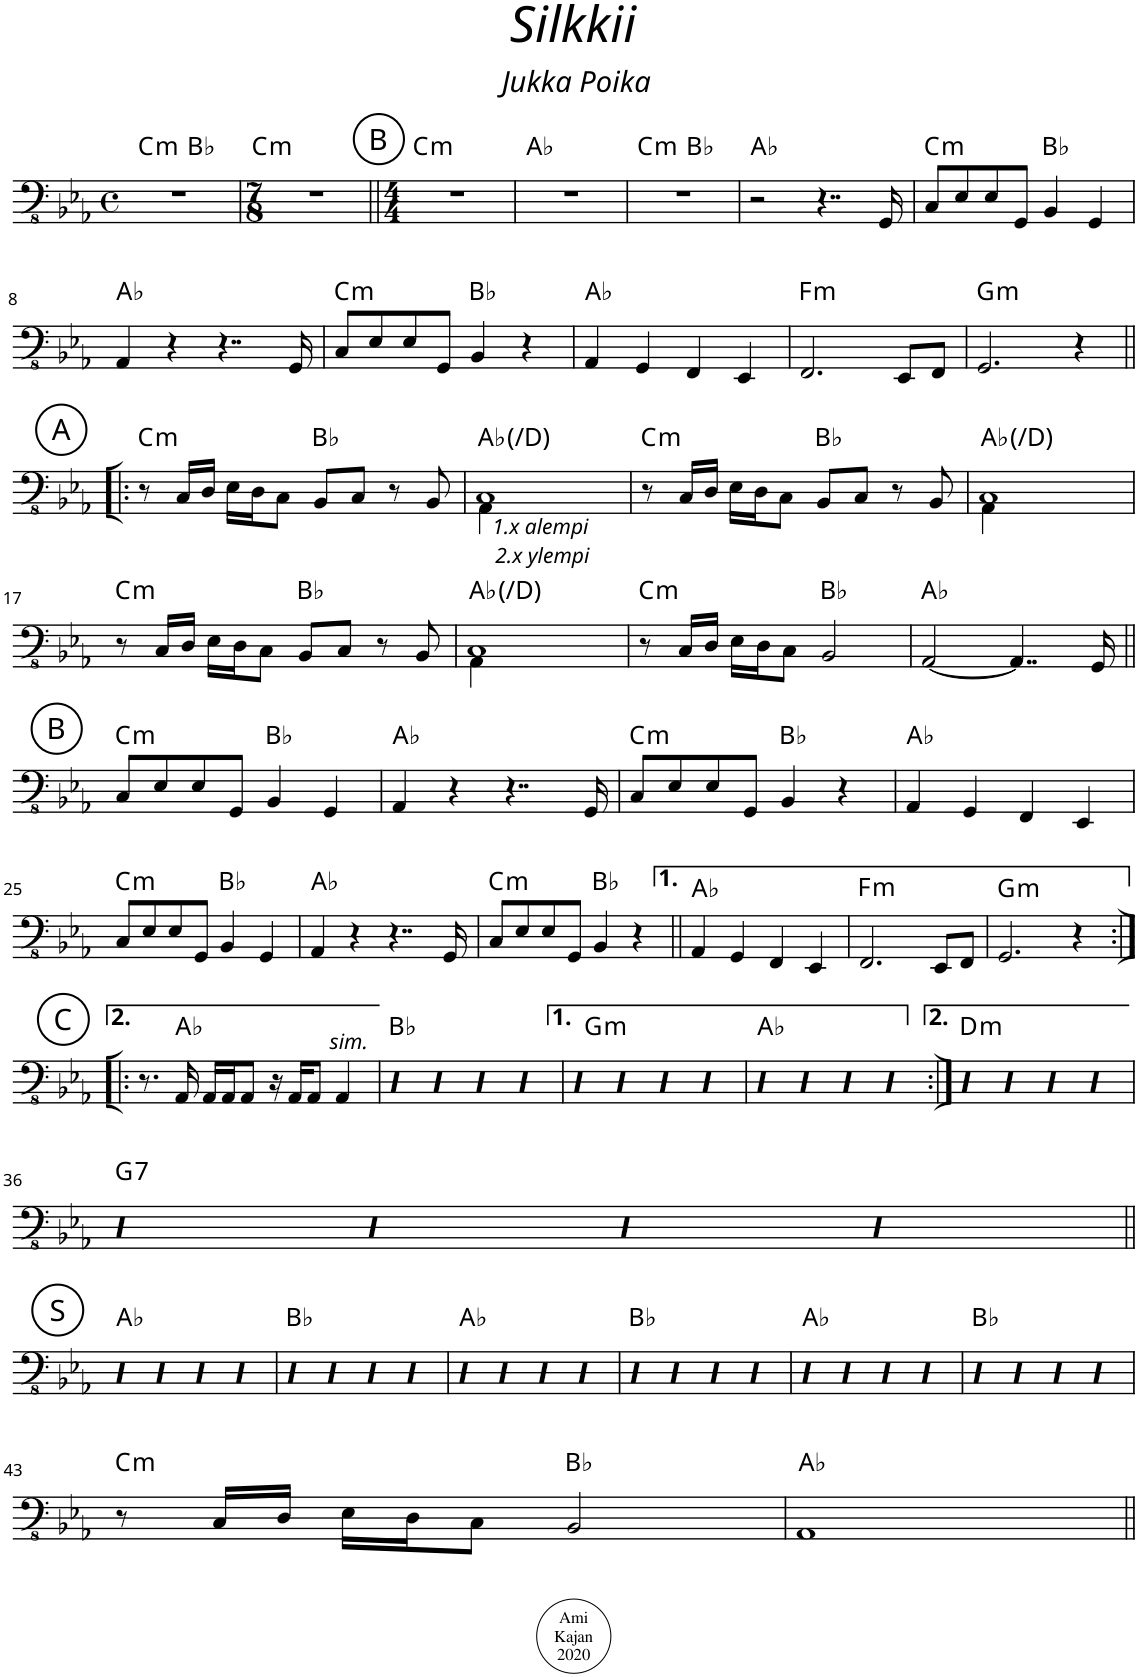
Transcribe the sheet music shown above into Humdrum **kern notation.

**kern	**harte
*part1	*part1
*staff1	*
*I"Acoustic Bass	*
*I'Bass	*
*clefFv4	*
*k[b-e-a-]	*
*M4/4	*
*met(c)	*
=1	=1
!	!LO:H:kt=m
*^	*
1r	2ryy	C:min
.	2ryy	Bb:maj
*v	*v	*
=2	=2
*M7/8	*
*^	*
!	!	!LO:H:kt=m
*v	*v	*
2..r	C:min
!!LO:REH:place=s1:a:cj:enc=circle:fs=14:t=B
=3||	=3||
*M4/4	*
!	!LO:H:kt=m
1r	C:min
=4	=4
1r	Ab:maj
=5	=5
!	!LO:H:kt=m
*^	*
1r	2ryy	C:min
.	2ryy	Bb:maj
*v	*v	*
=6	=6
2r	Ab:maj
4..r	.
16GGG/	.
=7	=7
!	!LO:H:kt=m
8CC/L	C:min
8EE-/	.
8EE-/	.
8GGG/J	.
4BBB-/	Bb:maj
4GGG/	.
!!LO:LB:g=z
=8	=8
4AAA-/	Ab:maj
4r	.
4..r	.
16GGG/	.
=9	=9
!	!LO:H:kt=m
8CC/L	C:min
8EE-/	.
8EE-/	.
8GGG/J	.
4BBB-/	Bb:maj
4r	.
=10	=10
4AAA-/	Ab:maj
4GGG/	.
4FFF/	.
4EEE-/	.
=11	=11
!	!LO:H:kt=m
2.FFF/	F:min
8EEE-/L	.
8FFF/J	.
=12	=12
!	!LO:H:kt=m
2.GGG/	G:min
4r	.
!!LO:LB:g=z
!!LO:REH:place=s1:a:cj:enc=circle:fs=14:t=A
=13!|:	=13!|:
!	!LO:H:kt=m
8r	C:min
16CC/LL	.
16DD/JJ	.
16EE-\LL	.
16DD\J	.
8CC\J	.
8BBB-/L	Bb:maj
8CC/J	.
8r	.
8BBB-/	.
=14	=14
*^	*
!LO:TX:b:i:t=1.x alempi	!	!
!LO:TX:b:t=2.x ylempi	!	!
1CC	4AAA-\	Ab:maj
.	2.ryy	.
=15	=15	=15
!	!	!LO:H:kt=m
*v	*v	*
8r	C:min
16CC/LL	.
16DD/JJ	.
16EE-\LL	.
16DD\J	.
8CC\J	.
8BBB-/L	Bb:maj
8CC/J	.
8r	.
8BBB-/	.
=16	=16
*^	*
1CC	4AAA-\	Ab:maj
.	2.ryy	.
!!LO:LB:g=z	!!
=17	=17	=17
!	!	!LO:H:kt=m
*v	*v	*
8r	C:min
16CC/LL	.
16DD/JJ	.
16EE-\LL	.
16DD\J	.
8CC\J	.
8BBB-/L	Bb:maj
8CC/J	.
8r	.
8BBB-/	.
=18	=18
*^	*
1CC	4AAA-\	Ab:maj
.	2.ryy	.
=19	=19	=19
!	!	!LO:H:kt=m
*v	*v	*
8r	C:min
16CC/LL	.
16DD/JJ	.
16EE-\LL	.
16DD\J	.
8CC\J	.
2BBB-/	Bb:maj
=20	=20
[2AAA-/	Ab:maj
4..AAA-/]	.
16GGG/	.
!!LO:LB:g=z
!!LO:REH:place=s1:a:cj:enc=circle:fs=14:t=B
=21||	=21||
!	!LO:H:kt=m
8CC/L	C:min
8EE-/	.
8EE-/	.
8GGG/J	.
4BBB-/	Bb:maj
4GGG/	.
=22	=22
4AAA-/	Ab:maj
4r	.
4..r	.
16GGG/	.
=23	=23
!	!LO:H:kt=m
8CC/L	C:min
8EE-/	.
8EE-/	.
8GGG/J	.
4BBB-/	Bb:maj
4r	.
=24	=24
4AAA-/	Ab:maj
4GGG/	.
4FFF/	.
4EEE-/	.
!!LO:LB:g=z
=25	=25
!	!LO:H:kt=m
8CC/L	C:min
8EE-/	.
8EE-/	.
8GGG/J	.
4BBB-/	Bb:maj
4GGG/	.
=26	=26
4AAA-/	Ab:maj
4r	.
4..r	.
16GGG/	.
=27	=27
!	!LO:H:kt=m
8CC/L	C:min
8EE-/	.
8EE-/	.
8GGG/J	.
4BBB-/	Bb:maj
4r	.
=28||	=28||
4AAA-/	Ab:maj
4GGG/	.
4FFF/	.
4EEE-/	.
=29	=29
!	!LO:H:kt=m
2.FFF/	F:min
8EEE-/L	.
8FFF/J	.
=30	=30
!	!LO:H:kt=m
2.GGG/	G:min
4r	.
!!LO:LB:g=z
!!LO:REH:place=s1:a:cj:enc=circle:fs=14:t=C
=31:|!|:	=31:|!|:
8.r	.
16AAA-/	Ab:maj
16AAA-/LL	.
16AAA-/J	.
8AAA-/J	.
16r	.
16AAA-/KL	.
8AAA-/J	.
!LO:TX:a:i:t=sim.	!
4AAA-/	.
=32	=32
4GGG	Bb:maj
4GGG	.
4GGG	.
4GGG	.
=33	=33
!	!LO:H:kt=m
4GGG	G:min
4GGG	.
4GGG	.
4GGG	.
=34	=34
4GGG	Ab:maj
4GGG	.
4GGG	.
4GGG	.
=35:|!	=35:|!
!	!LO:H:kt=m
4GGG	D:min
4GGG	.
4GGG	.
4GGG	.
!!LO:LB:g=z
=36	=36
!	!LO:H:kt=7
4GGG	G:7
4GGG	.
4GGG	.
4GGG	.
!!LO:LB:g=z
!!LO:REH:place=s1:a:cj:enc=circle:fs=14:t=S
=37||	=37||
4GGG	Ab:maj
4GGG	.
4GGG	.
4GGG	.
=38	=38
4GGG	Bb:maj
4GGG	.
4GGG	.
4GGG	.
=39	=39
4GGG	Ab:maj
4GGG	.
4GGG	.
4GGG	.
=40	=40
4GGG	Bb:maj
4GGG	.
4GGG	.
4GGG	.
=41	=41
4GGG	Ab:maj
4GGG	.
4GGG	.
4GGG	.
=42	=42
4GGG	Bb:maj
4GGG	.
4GGG	.
4GGG	.
!!LO:LB:g=z
=43	=43
!	!LO:H:kt=m
8r	C:min
16CC/LL	.
16DD/JJ	.
16EE-\LL	.
16DD\J	.
8CC\J	.
2BBB-/	Bb:maj
=44	=44
1AAA-	Ab:maj
=||	=||
*-	*-
